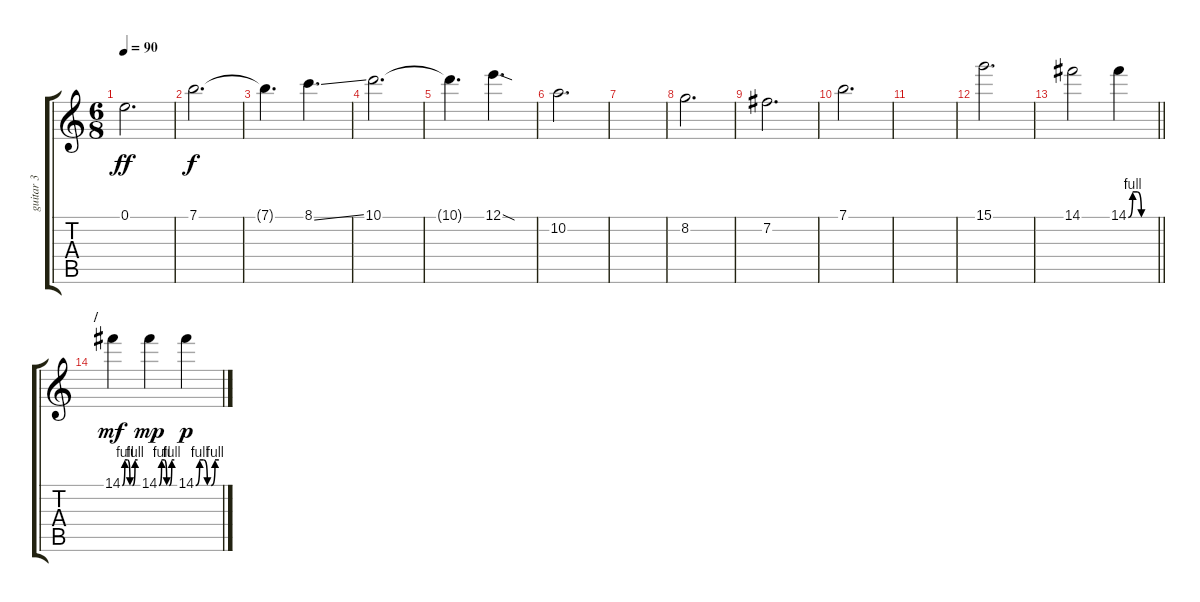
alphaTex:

\track ("guitar 3" "guitar 3") {instrument electricguitarjazz}
\staff {score tabs}
\tuning (E4 B3 G3 D3 A2 E2) {hide}
\ts (6 8)
\tempo 90
\clef g2
\ks c
0.1.2{d dy ff} |
7.1.2{d dy f} |
7.1{t}.4{d} 8.1{ss}.4{d} |
10.1.2{d} |
10.1{t}.4{d} 12.1{sod}.4{d} |
10.2.2{d} |
|
8.2.2{d} |
7.2.2{d} |
7.1.2{d} |
|
15.1.2{d} |
\barLineRight lightlight
14.1.2 14.1{be (custom 0 0 10 4 20 4 30 0 60 0)}.4 |
\section ("" "/")
14.1{be (custom 0 0 10 4 20 4 30 0 40 0 50 4 60 4)}.4{dy mf} 14.1{be (custom 0 0 10 4 20 4 30 0 40 0 50 4 60 4)}.4{dy mp} 14.1{be (custom 0 0 10 4 20 4 30 0 40 0 50 4 60 4)}.4{dy p}
